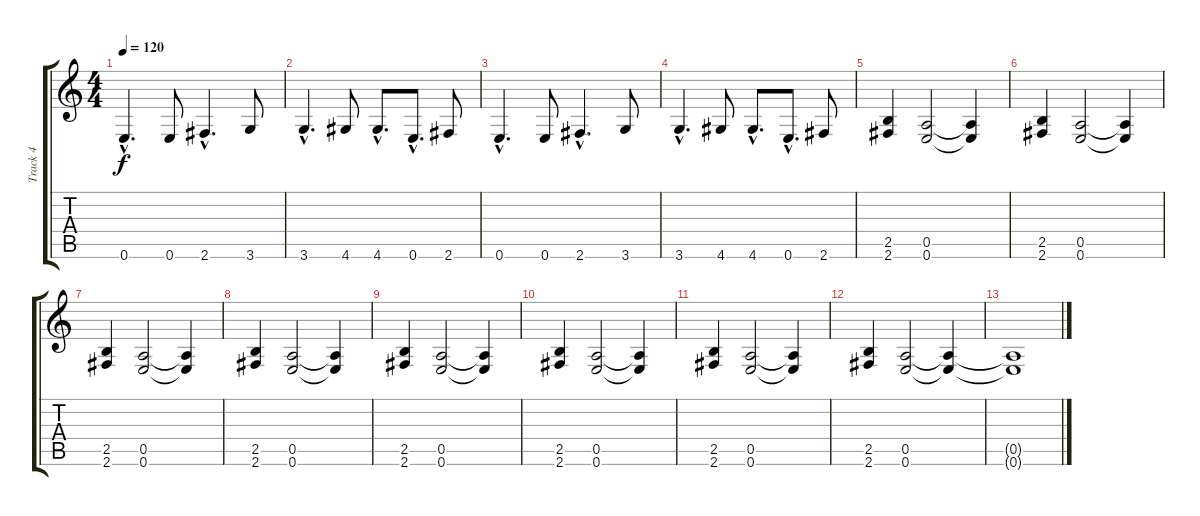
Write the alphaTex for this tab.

\track ("Track 4" "Track 4") {instrument distortionguitar}
\staff {score tabs}
\tuning (E4 B3 G3 D3 A2 E2) {hide}
\ts (4 4)
\tempo 120
\clef g2
\ks c
0.6{hac}.4{d dy f} 0.6.8 2.6{hac}.4{d} 3.6.8 |
3.6{hac}.4{d} 4.6.8 4.6{hac}.8{d} 0.6{hac}.8{d} 2.6.8 |
0.6{hac}.4{d} 0.6.8 2.6{hac}.4{d} 3.6.8 |
3.6{hac}.4{d} 4.6.8 4.6{hac}.8{d} 0.6{hac}.8{d} 2.6.8 |
(2.5 2.6).4 (0.5 0.6).2 (0.5{t} 0.6{t}).4 |
(2.5 2.6).4 (0.5 0.6).2 (0.5{t} 0.6{t}).4 |
(2.5 2.6).4 (0.5 0.6).2 (0.5{t} 0.6{t}).4 |
(2.5 2.6).4 (0.5 0.6).2 (0.5{t} 0.6{t}).4 |
(2.5 2.6).4{volume 10} (0.5 0.6).2 (0.5{t} 0.6{t}).4 |
(2.5 2.6).4{volume 8} (0.5 0.6).2 (0.5{t} 0.6{t}).4 |
(2.5 2.6).4{volume 6} (0.5 0.6).2 (0.5{t} 0.6{t}).4 |
(2.5 2.6).4{volume 4} (0.5 0.6).2{volume 2} (0.5{t} 0.6{t}).4 |
(0.5{t} 0.6{t}).1{volume 1}
